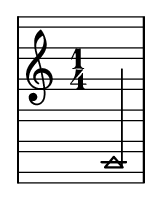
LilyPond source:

\version "2.14.0"

\header {
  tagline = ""
}

\paper {
  #(set-paper-size "a10")
}

%Customizing note head stencils based on pitch
%Defining stencils

upTriangle =
#(ly:make-stencil 
	(list 'embedded-ps
    "gsave
      currentpoint translate
      newpath
      -.1875 -.5 moveto
      .65625 .5 lineto
      1.5 -.5 lineto
      closepath
      fill
      grestore" )
    (cons -.1875 1.5)
    (cons -.5 .5)
)

downTriangle =
#(ly:make-stencil 
	(list 'embedded-ps
    "gsave
      currentpoint translate

      newpath
      .08 .34 moveto
      .65625 -.4 lineto
      1.2325 .34 lineto
      closepath
      0.12 setlinewidth
      stroke      

      newpath
      -.0775 .43 moveto
      .65625 -.43 lineto
      1.39 .43 lineto
      closepath
      0.1 setlinewidth
      stroke      
	  
	  newpath
      -.1675 .48 moveto
      .65625 -.48 lineto
      1.48 .48 lineto
      closepath
      0.04 setlinewidth
      stroke

      grestore" )
    (cons -.1875 1.5)
    (cons -.5 .5)
)

upTriLgr = 
#(ly:make-stencil 
	(list 'embedded-ps
    "gsave
      currentpoint translate
      newpath
      -.1875 -.5 moveto
      .65625 .5 lineto
      1.5 -.5 lineto
      closepath
      fill
	  newpath
	  -.5 0 moveto
	  1.8 0 lineto
      closepath
      .19 setlinewidth
      stroke  
      grestore" )
    (cons -.1875 1.5)
    (cons -.5 .5)
)

downTriLgr =
#(ly:make-stencil 
	(list 'embedded-ps
    "gsave
      currentpoint translate
      newpath
      .08 .34 moveto
      .65625 -.4 lineto
      1.2325 .34 lineto
      closepath
      0.12 setlinewidth
      stroke      
      newpath
      -.0775 .43 moveto
      .65625 -.43 lineto
      1.39 .43 lineto
      closepath
      0.1 setlinewidth
      stroke      
	  newpath
      -.1675 .48 moveto
      .65625 -.48 lineto
      1.48 .48 lineto
      closepath
      0.04 setlinewidth
      stroke
	  newpath
	  -.5 0 moveto
	  1.8 0 lineto
      closepath
      .19 setlinewidth
      stroke  
      grestore" )
    (cons -.1875 1.5)
    (cons -.5 .5)
)

%Based on the pitch's semitone, which note head
#(define (semitone-to-stencil semitone)
         (let ((s (modulo semitone 12)))
         	(case s
		((11) upTriLgr)
		((0) downTriLgr)
		(else (if (= (remainder semitone 2) 0) downTriangle upTriangle))
	))
)

%Get the pitch from the grob, convert to semitone, and send it on
#(define (stencil-notehead grob)
   (semitone-to-stencil 
	 (ly:pitch-semitones (ly:event-property (event-cause grob) 'pitch))))


%Begin stem attachment adjustment code
%Assign stem attachment values to variables

upTriUpStem 	= #'(1 . -1)
upTridownStem 	= #'(1 . .9)
downTriUpStem	= #'(1 . .9)
downTriDownStem	= #'(1 . -1)

%Based on the pitch, is the stem up or down, 
%Then based on pitch is the note head an up or down triangle

#(define (pitch-to-stem pitch stemdir)
	(if (= (modulo (ly:pitch-semitones pitch) 2) 1) 
		(if (= UP stemdir) upTriUpStem upTridownStem)		
		(if (= DOWN stemdir) downTriDownStem downTriUpStem)
	)
)

%Get the stem from notehead grob
#(define (notehead-get-notecolumn nhgrob)
   (ly:grob-parent nhgrob X))

#(define (notehead-get-stem nhgrob)
   (let ((notecolumn (notehead-get-notecolumn nhgrob)))
     (ly:grob-object notecolumn 'stem)))

%Get the pitch and stem direction from the grob and send it on
#(define (stem-adjuster nhgrob)
	(pitch-to-stem
	    (ly:event-property (event-cause nhgrob) 'pitch) 
		(ly:grob-property (notehead-get-stem nhgrob) 'direction) ))

%Begin double-stem for half note code
#(define (doubleStemmer grob)
   (if (= 1 (ly:grob-property grob 'duration-log))

		(ly:stencil-combine-at-edge
              (ly:stem::print grob)
              X
              (- (ly:grob-property grob 'direction))
              (ly:stem::print grob)
              -.42 0) ;; note: use .15 for other side

		(ly:stem::print grob)
	)
)

%End customization scripts


upTriangleEmpty =
#(ly:make-stencil 
	(list 'embedded-ps
    "gsave
      currentpoint translate
      newpath
      -.1875 -.5 moveto
      .65625 .5 lineto
      1.5 -.5 lineto
      closepath
      0.19 setlinewidth
      stroke
      grestore" )
    (cons -.1875 1.5)
    (cons -.5 .5)
)

upTriangleFull =
#(ly:make-stencil 
	(list 'embedded-ps
    "gsave
      currentpoint translate
      newpath
      -.1875 -.5 moveto
      .65625 .5 lineto
      1.5 -.5 lineto
      closepath
      fill
      grestore" )
    (cons -.1875 1.5)
    (cons -.5 .5)
)

downTriangleEmpty =
#(ly:make-stencil 
	(list 'embedded-ps
    "gsave
      currentpoint translate

      newpath
      .08 .34 moveto
      .65625 -.4 lineto
      1.2325 .34 lineto
      closepath
      0.12 setlinewidth
      stroke      

      newpath
      -.0775 .43 moveto
      .65625 -.43 lineto
      1.39 .43 lineto
      closepath
      0.1 setlinewidth
      stroke      
	  
	  newpath
      -.1675 .48 moveto
      .65625 -.48 lineto
      1.48 .48 lineto
      closepath
      0.04 setlinewidth
      stroke

      grestore" )
    (cons -.1875 1.5)
    (cons -.5 .5)
)

downTriangleFull =
#(ly:make-stencil 
	(list 'embedded-ps
    "gsave
      currentpoint translate

      newpath
      .08 .34 moveto
      .65625 -.4 lineto
      1.2325 .34 lineto
      closepath
      0.12 setlinewidth
      stroke      

      newpath
      -.0775 .43 moveto
      .65625 -.43 lineto
      1.39 .43 lineto
      closepath
      0.1 setlinewidth
      stroke      
	  
	  newpath
      -.1675 .48 moveto
      .65625 -.48 lineto
      1.48 .48 lineto
      closepath
      fill

      grestore" )
    (cons -.1875 1.5)
    (cons -.5 .5)
)

upTriLgr = 
#(ly:make-stencil 
	(list 'embedded-ps
    "gsave
      currentpoint translate
      newpath
      -.1875 -.5 moveto
      .65625 .5 lineto
      1.5 -.5 lineto
      closepath
      0.19 setlinewidth
      stroke
	  newpath
	  -.5 0 moveto
	  1.8 0 lineto
      closepath
      .19 setlinewidth
      stroke  
      grestore" )
    (cons -.1875 1.5)
    (cons -.5 .5)
)

downTriLgr =
#(ly:make-stencil 
	(list 'embedded-ps
    "gsave
      currentpoint translate
      newpath
      .08 .34 moveto
      .65625 -.4 lineto
      1.2325 .34 lineto
      closepath
      0.12 setlinewidth
      stroke      
      newpath
      -.0775 .43 moveto
      .65625 -.43 lineto
      1.39 .43 lineto
      closepath
      0.1 setlinewidth
      stroke      
	  newpath
      -.1675 .48 moveto
      .65625 -.48 lineto
      1.48 .48 lineto
      closepath
      0.04 setlinewidth
      stroke
	  newpath
	  -.5 0 moveto
	  1.8 0 lineto
      closepath
      .19 setlinewidth
      stroke  
      grestore" )
    (cons -.1875 1.5)
    (cons -.5 .5)
)

%Based on the pitch's semitone, which note head
#(define (semitone-to-stencil semitone)
         (let ((s (modulo semitone 12)))
         	(case s
		((11) upTriLgr)
		((0) downTriLgr)
                ((2 4) downTriangleEmpty)
                ((5 7 9) upTriangleEmpty)
                ((1 3) upTriangleFull)
                ((6 8 10) downTriangleFull)
	))
)

%Get the pitch from the grob, convert to semitone, and send it on
#(define (stencil-notehead grob)
   (semitone-to-stencil 
	 (ly:pitch-semitones (ly:event-property (event-cause grob) 'pitch))))


%Begin stem attachment adjustment code
%Assign stem attachment values to variables

upTriUpStem 	= #'(1 . -1)
upTridownStem 	= #'(1 . .9)
downTriUpStem	= #'(1 . .9)
downTriDownStem	= #'(1 . -1)

%Based on the pitch, is the stem up or down, 
%Then based on pitch is the note head an up or down triangle

#(define (pitch-to-stem pitch stemdir)
	(if (= (modulo (ly:pitch-semitones pitch) 2) 1) 
		(if (= UP stemdir) upTriUpStem upTridownStem)		
		(if (= DOWN stemdir) downTriDownStem downTriUpStem)
	)
)

%Get the stem from notehead grob
#(define (notehead-get-notecolumn nhgrob)
   (ly:grob-parent nhgrob X))

#(define (notehead-get-stem nhgrob)
   (let ((notecolumn (notehead-get-notecolumn nhgrob)))
     (ly:grob-object notecolumn 'stem)))

%Get the pitch and stem direction from the grob and send it on
#(define (stem-adjuster nhgrob)
	(pitch-to-stem
	    (ly:event-property (event-cause nhgrob) 'pitch) 
		(ly:grob-property (notehead-get-stem nhgrob) 'direction) ))

%Begin double-stem for half note code
#(define (doubleStemmer grob)
   (if (= 1 (ly:grob-property grob 'duration-log))

		(ly:stencil-combine-at-edge
              (ly:stem::print grob)
              X
              (- (ly:grob-property grob 'direction))
              (ly:stem::print grob)
              -.42 0) ;; note: use .15 for other side

		(ly:stem::print grob)
	)
)

%End customization scripts

down = {
      \override Stem #'direction = #DOWN     
}

up = {
      \override Stem #'direction = #UP
}

nl = {
      \once \override Score.RehearsalMark #'transparent = ##t
      \mark "C"
}

tn = {
  \override Staff.StaffSymbol #'line-positions = #'(10 8 4 2 -2 -4 -8 -10 -14 -16 -20 -22)
  \override NoteHead #'stem-attachment = #stem-adjuster
  \override NoteHead #'stencil = #stencil-notehead
  \override Stem #'stencil = #doubleStemmer
}

notes = \relative c {
      \time 1/4
      \autoBeamOff

      \up
      b,4
}

\new Staff \with {
  \remove "Accidental_engraver"
  \remove "Key_engraver" 
  staffLineLayoutFunction = #(lambda (p) (floor (/ (+ (ly:pitch-semitones p) 1) 2)))
  middleCPosition = #-6
  clefGlyph = #"clefs.G"
  clefPosition = #(+ -6 4)
}
{
  \tn
  \notes 
}


